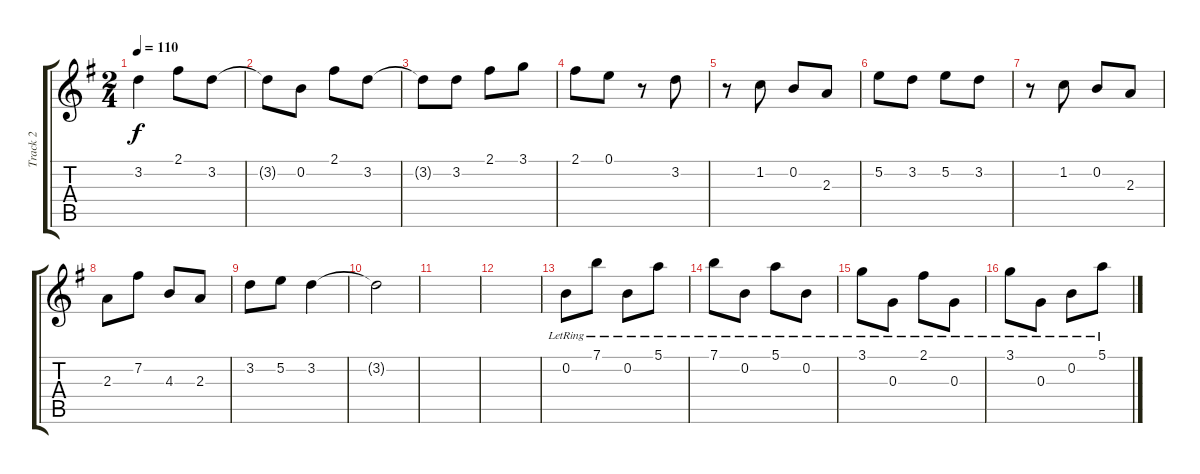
\track ("Track 2" "Track 2") {instrument acousticguitarnylon}
\staff {score tabs}
\tuning (E4 B3 G3 D3 A2 E2) {hide}
\ts (2 4)
\tempo 110
\clef g2
\ks g
3.2{t}.4{dy f} 2.1.8 3.2.8 |
3.2{t}.8 0.2.8 2.1.8 3.2.8 |
3.2{t}.8 3.2.8 2.1.8 3.1.8 |
2.1.8 0.1.8 r.8 3.2.8 |
r.8 1.2.8 0.2.8 2.3.8 |
5.2.8 3.2.8 5.2.8 3.2.8 |
r.8 1.2.8 0.2.8 2.3.8 |
2.3.8 7.2.8 4.3.8 2.3.8 |
3.2.8 5.2.8 3.2.4 |
3.2{t}.2 |
|
|
0.2{lr}.8 7.1{lr}.8 0.2{lr}.8 5.1{lr}.8 |
7.1{lr}.8 0.2{lr}.8 5.1{lr}.8 0.2{lr}.8 |
3.1{lr}.8 0.3{lr}.8 2.1{lr}.8 0.3{lr}.8 |
3.1{lr}.8 0.3{lr}.8 0.2{lr}.8 5.1{lr}.8
